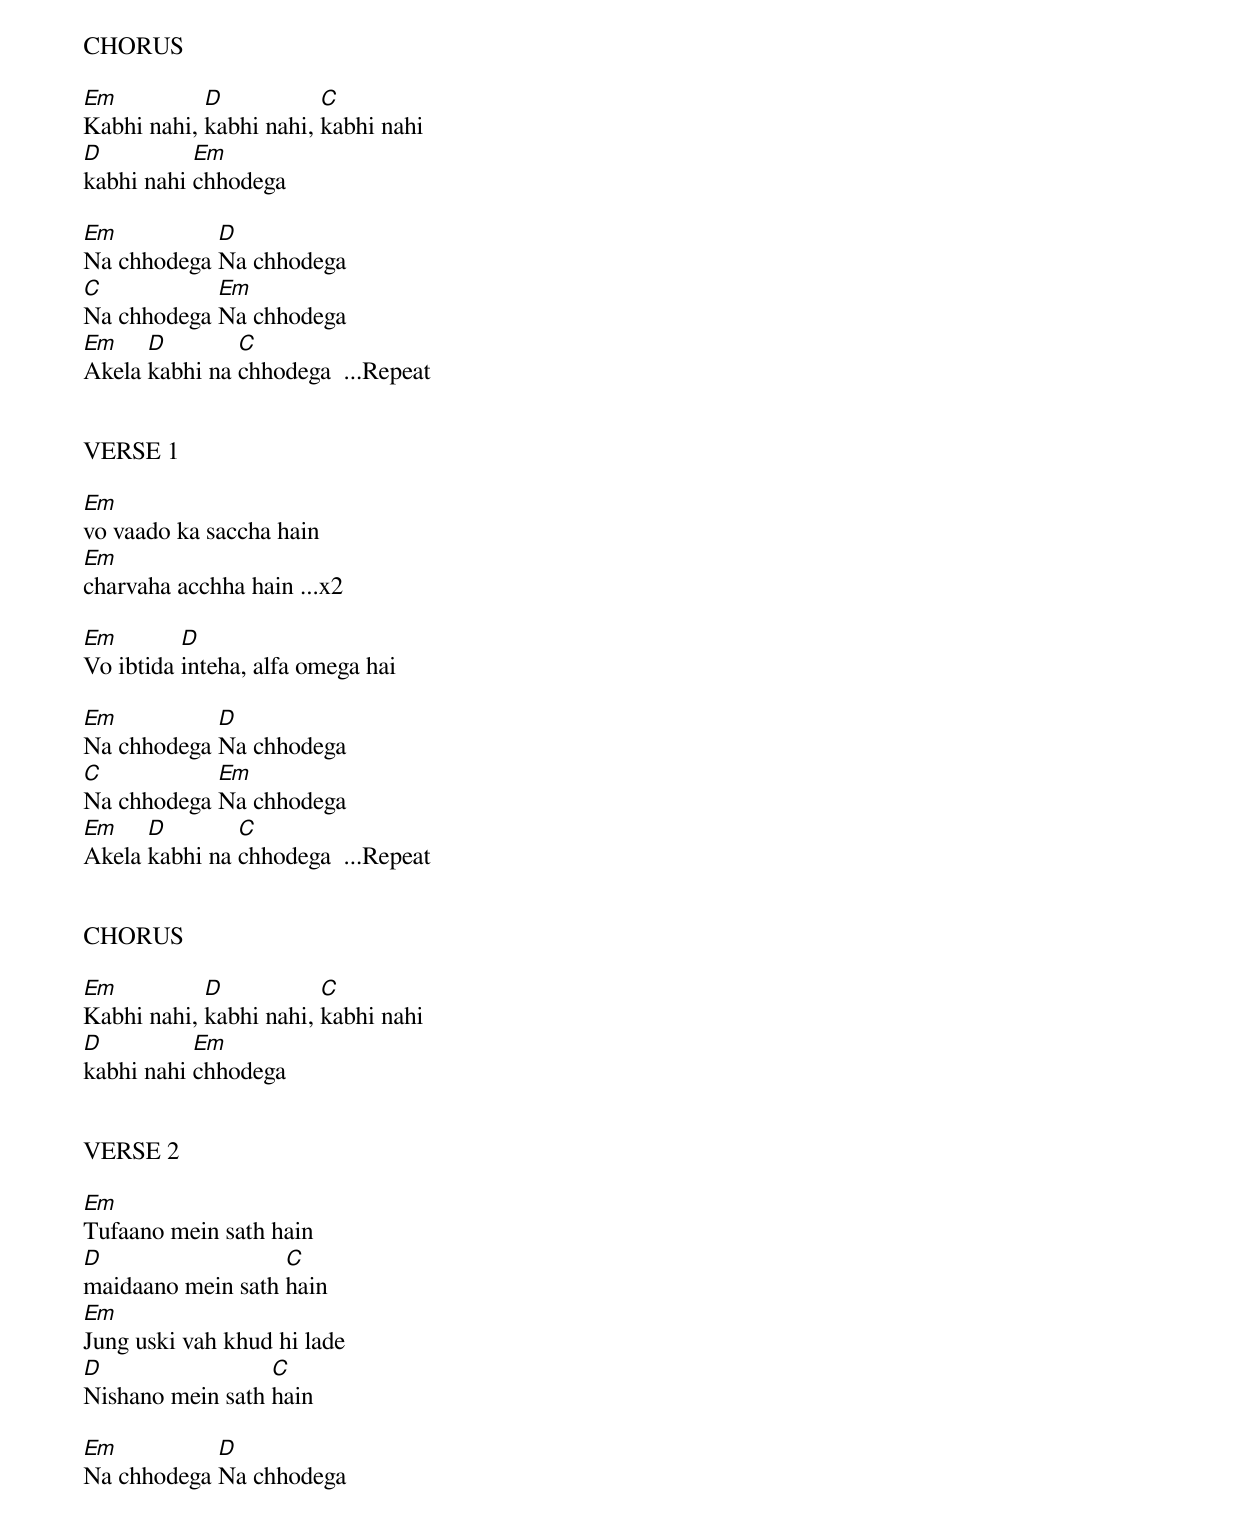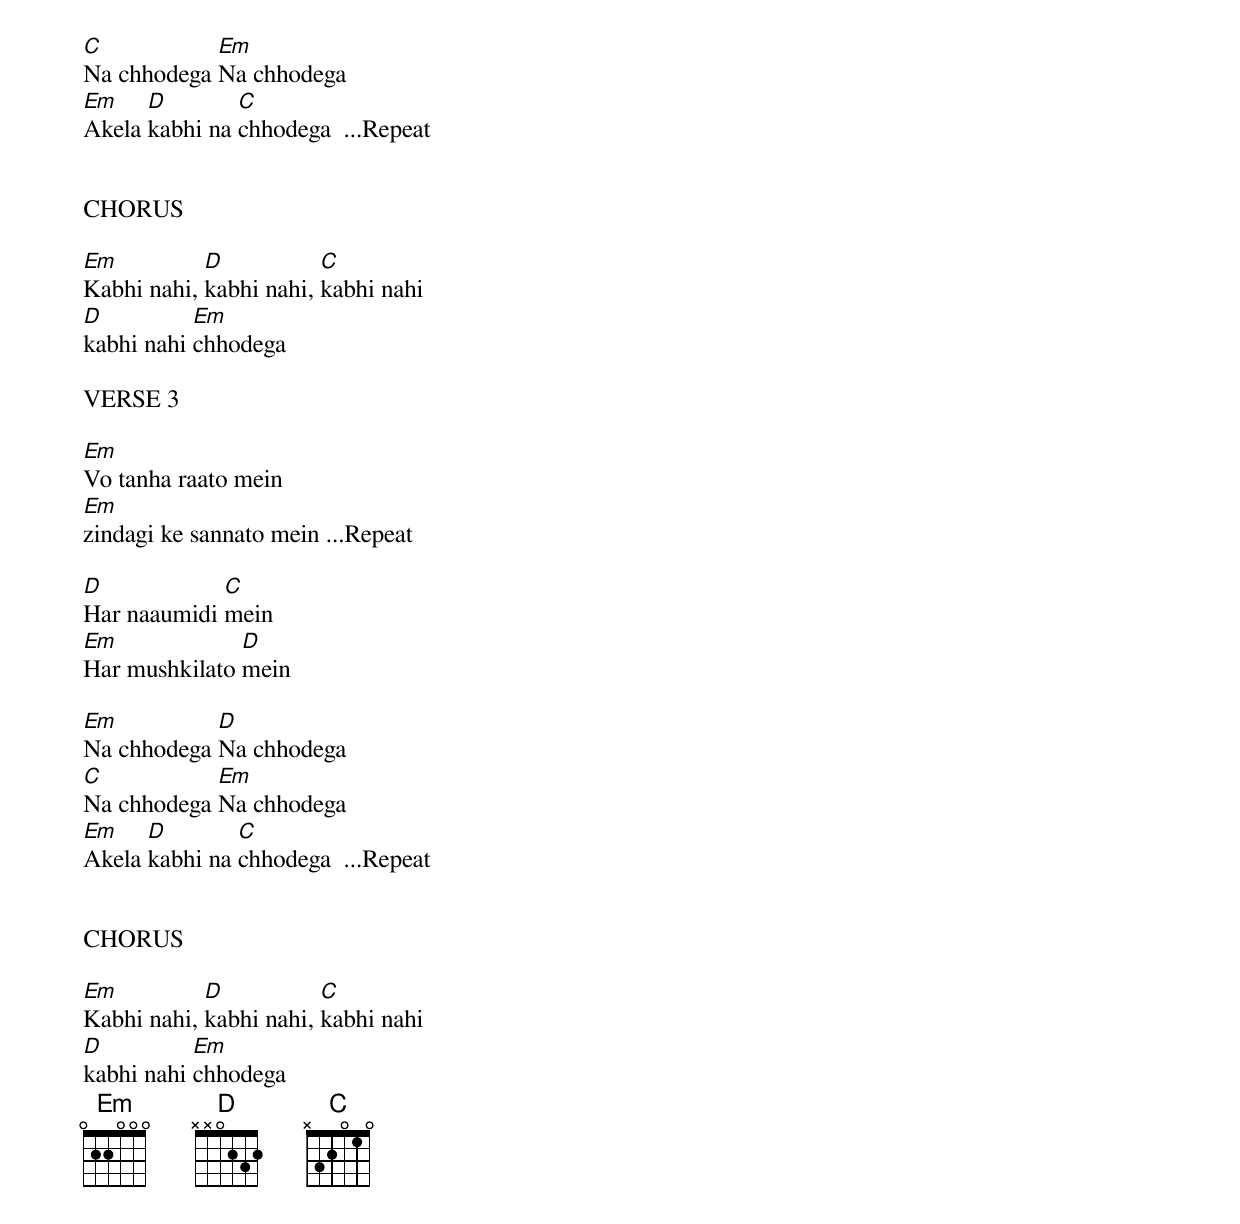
CHORUS

[Em]Kabhi nahi, [D]kabhi nahi, [C]kabhi nahi
[D]kabhi nahi [Em]chhodega

[Em]Na chhodega [D]Na chhodega
[C]Na chhodega [Em]Na chhodega
[Em]Akela [D]kabhi na [C]chhodega  ...Repeat


VERSE 1

[Em]vo vaado ka saccha hain
[Em]charvaha acchha hain ...x2

[Em]Vo ibtida [D]inteha, alfa omega hai

[Em]Na chhodega [D]Na chhodega
[C]Na chhodega [Em]Na chhodega
[Em]Akela [D]kabhi na [C]chhodega  ...Repeat


CHORUS

[Em]Kabhi nahi, [D]kabhi nahi, [C]kabhi nahi
[D]kabhi nahi [Em]chhodega


VERSE 2

[Em]Tufaano mein sath hain
[D]maidaano mein sath [C]hain
[Em]Jung uski vah khud hi lade
[D]Nishano mein sath [C]hain

[Em]Na chhodega [D]Na chhodega
[C]Na chhodega [Em]Na chhodega
[Em]Akela [D]kabhi na [C]chhodega  ...Repeat


CHORUS

[Em]Kabhi nahi, [D]kabhi nahi, [C]kabhi nahi
[D]kabhi nahi [Em]chhodega

VERSE 3

[Em]Vo tanha raato mein
[Em]zindagi ke sannato mein ...Repeat

[D]Har naaumidi [C]mein
[Em]Har mushkilato [D]mein

[Em]Na chhodega [D]Na chhodega
[C]Na chhodega [Em]Na chhodega
[Em]Akela [D]kabhi na [C]chhodega  ...Repeat


CHORUS

[Em]Kabhi nahi, [D]kabhi nahi, [C]kabhi nahi
[D]kabhi nahi [Em]chhodega
